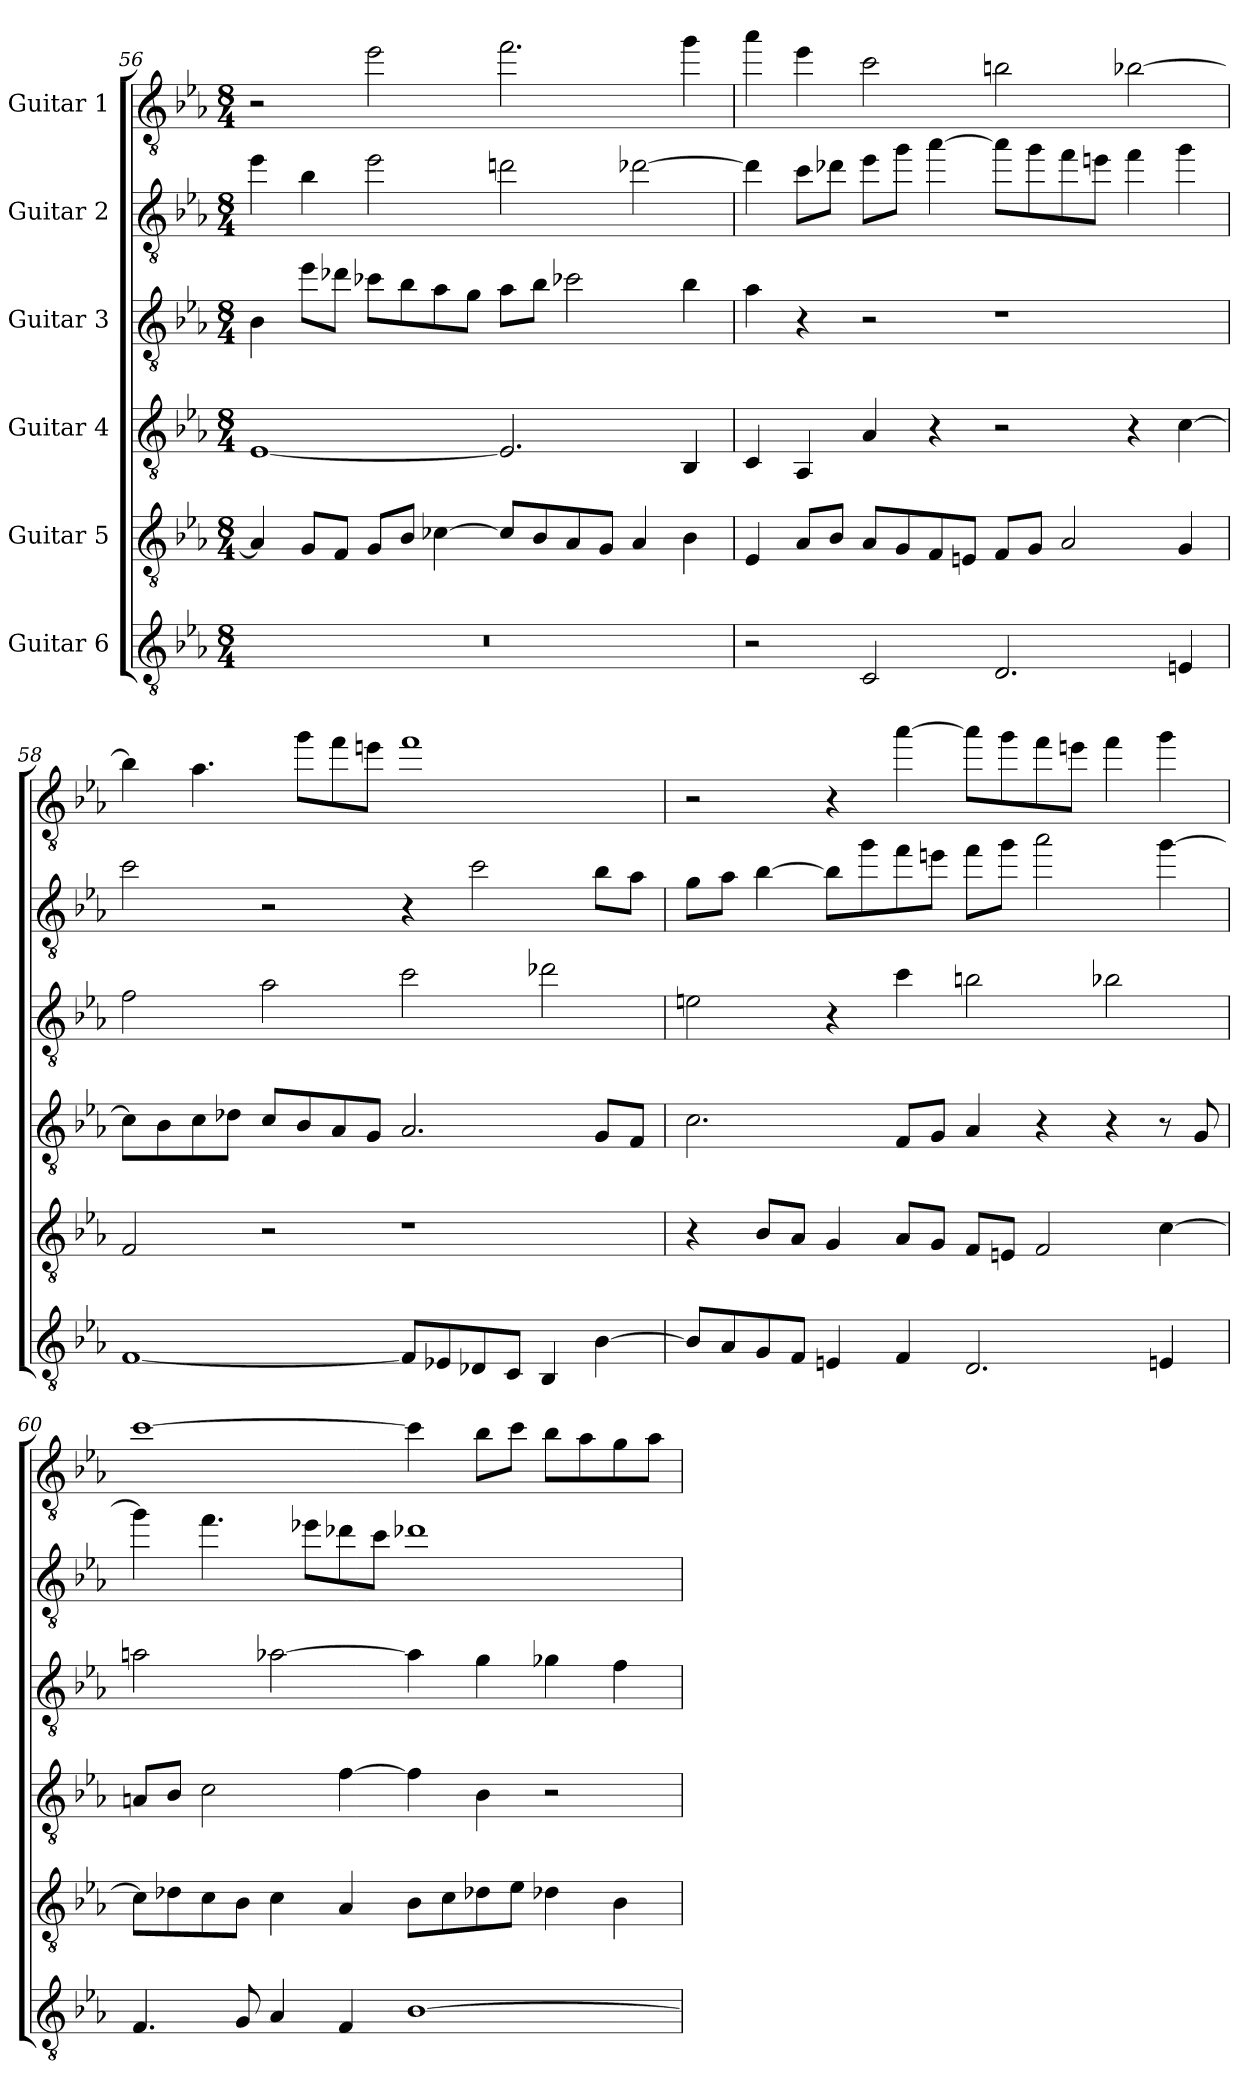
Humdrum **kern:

**kern	**kern	**kern	**kern	**kern	**kern
*part6	*part5	*part4	*part3	*part2	*part1
*staff6	*staff5	*staff4	*staff3	*staff2	*staff1
*I"Guitar 6	*I"Guitar 5	*I"Guitar 4	*I"Guitar 3	*I"Guitar 2	*I"Guitar 1
*clefGv2	*clefGv2	*clefGv2	*clefGv2	*clefGv2	*clefGv2
*k[b-e-a-]	*k[b-e-a-]	*k[b-e-a-]	*k[b-e-a-]	*k[b-e-a-]	*k[b-e-a-]
*M8/4	*M8/4	*M8/4	*M8/4	*M8/4	*M8/4
=56	=56	=56	=56	=56	=56
0r	4A-/]	[1E-	4B-\	4ee-\	2r
.	8G/L	.	8ee-\L	4b-\	.
.	8F/J	.	8dd-X\J	.	.
.	8G/L	.	8cc-X\L	2ee-\	2ee-\
.	8B-/J	.	8b-\	.	.
.	[4c-X\	.	8a-\	.	.
.	.	.	8g\J	.	.
.	8c-/L]	2.E-/]	8a-\L	2ddn\	2.ff\
.	8B-/	.	8b-\J	.	.
.	8A-/	.	2cc-X\	.	.
.	8G/J	.	.	.	.
.	4A-/	.	.	[2dd-X\	.
.	4B-\	4BB-/	4b-\	.	4gg\
!!LO:LB:g=z
=57	=57	=57	=57	=57	=57
2r	4E-/	4C/	4a-\	4dd-\]	4aa-\
.	8A-/L	4AA-/	4r	8cc\L	4ee-\
.	8B-/J	.	.	8dd-X\J	.
2C/	8A-/L	4A-/	2r	8ee-\L	2cc\
.	8G/	.	.	8gg\J	.
.	8F/	4r	.	[4aa-\	.
.	8En/J	.	.	.	.
2.D/	8F/L	2r	1r	8aa-\L]	2bn\
.	8G/J	.	.	8gg\	.
.	2A-/	.	.	8ff\	.
.	.	.	.	8een\J	.
.	.	4r	.	4ff\	[2b-X\
4En/	4G/	[4c\	.	4gg\	.
=58	=58	=58	=58	=58	=58
[1F	2F/	8c\L]	2f\	2cc\	4b-\]
.	.	8B-\	.	.	.
.	.	8c\	.	.	4.a-\
.	.	8d-X\J	.	.	.
.	2r	8c/L	2a-\	2r	.
.	.	8B-/	.	.	8gg\L
.	.	8A-/	.	.	8ff\
.	.	8G/J	.	.	8een\J
8F/L]	1r	2.A-/	2cc\	4r	1ff
8E-X/	.	.	.	.	.
8D-X/	.	.	.	2cc\	.
8C/J	.	.	.	.	.
4BB-/	.	.	2dd-X\	.	.
[4B-\	.	8G/L	.	8b-\L	.
.	.	8F/J	.	8a-\J	.
=59	=59	=59	=59	=59	=59
8B-/L]	4r	2.c\	2en\	8g\L	2r
8A-/	.	.	.	8a-\J	.
8G/	8B-/L	.	.	[4b-\	.
8F/J	8A-/J	.	.	.	.
4En/	4G/	.	4r	8b-\L]	4r
.	.	.	.	8gg\	.
4F/	8A-/L	8F/L	4cc\	8ff\	[4aa-\
.	8G/J	8G/J	.	8een\J	.
2.D/	8F/L	4A-/	2bn\	8ff\L	8aa-\L]
.	8En/J	.	.	8gg\J	8gg\
.	2F/	4r	.	2aa-\	8ff\
.	.	.	.	.	8een\J
.	.	4r	2b-X\	.	4ff\
4En/	[4c\	8r	.	[4gg\	4gg\
.	.	8G/	.	.	.
!!LO:PB:g=z
=60	=60	=60	=60	=60	=60
4.F/	8c\L]	8An/L	2an\	4gg\]	[1cc
.	8d-X\	8B-/J	.	.	.
.	8c\	2c\	.	4.ff\	.
8G/	8B-\J	.	.	.	.
4A-/	4c\	.	[2a-X\	.	.
.	.	.	.	8ee-X\L	.
4F/	4A-/	[4f\	.	8dd-X\	.
.	.	.	.	8cc\J	.
[1B-	8B-\L	4f\]	4a-\]	1dd-X	4cc\]
.	8c\	.	.	.	.
.	8d-X\	4B-\	4g\	.	8b-\L
.	8e-\J	.	.	.	8cc\J
.	4d-X\	2r	4g-X\	.	8b-\L
.	.	.	.	.	8a-\
.	4B-\	.	4f\	.	8g\
.	.	.	.	.	8a-\J
=	=	=	=	=	=
*-	*-	*-	*-	*-	*-
